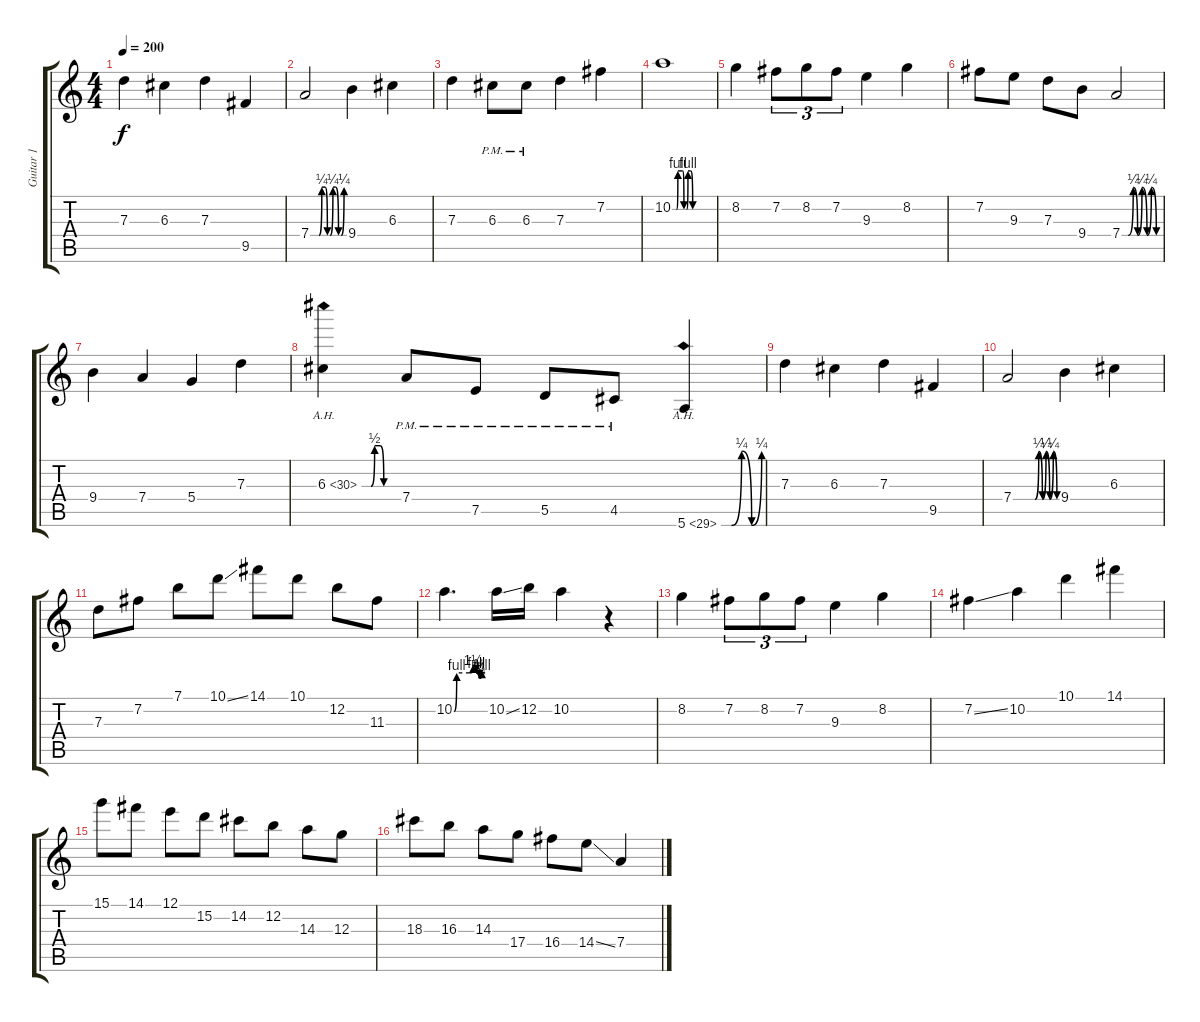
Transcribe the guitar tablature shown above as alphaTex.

\track ("Guitar 1" "Guitar 1") {instrument distortionguitar}
\staff {score tabs}
\tuning (E4 B3 G3 D3 A2 E2) {hide}
\ts (4 4)
\tempo 200
\clef g2
\ks c
7.3.4{dy f} 6.3.4 7.3.4 9.5.4 |
7.4{be (custom 0 0 15 0 20 1 26 1 30 0 35 0 40 1 45 1 50 0 55 0 60 1)}.2 9.4.4 6.3.4 |
7.3.4 6.3{pm}.8 6.3{pm}.8 7.3.4 7.2.4 |
10.2{be (custom 0 0 6 0 8 4 15 4 17 0 21 0 23 4 27 4 30 0 35 0 45 0 60 0)}.1 |
8.2.4 7.2.8{tu (3 2)} 8.2.8{tu (3 2)} 7.2.8{tu (3 2)} 9.3.4 8.2.4 |
7.2.8 9.3.8 7.3.8 9.4.8 7.4{be (custom 0 0 10 0 18 1 25 0 32 1 40 0 47 1 55 0 60 0)}.2 |
9.4.4 7.4.4 5.4.4 7.3.4 |
6.3{be (custom 0 0 15 0 21 2 30 2 36 0 60 0) ah 24}.4 7.4{pm}.8 7.5{pm}.8 5.5{pm}.8 4.5{pm}.8 5.6{be (custom 0 0 15 0 30 1 45 0 60 1) ah 24}.4 |
7.3.4 6.3.4 7.3.4 9.5.4 |
7.4{be (custom 0 0 30 0 35 1 40 0 45 1 50 0 55 1 60 0)}.2 9.4.4 6.3.4 |
7.3.8 7.2.8 7.1.8 10.1{ss}.8 14.1.8 10.1.8 12.2.8 11.3.8 |
10.2{be (custom 0 0 5 4 30 4 37 5 43 4 49 3 54 4 60 4)}.4{d} 10.2{ss}.16 12.2.16 10.2.4 r.4 |
8.2.4 7.2.8{tu (3 2)} 8.2.8{tu (3 2)} 7.2.8{tu (3 2)} 9.3.4 8.2.4 |
7.2{ss}.4 10.2.4 10.1.4 14.1.4 |
15.1.8 14.1.8 12.1.8 15.2.8 14.2.8 12.2.8 14.3.8 12.3.8 |
18.3.8 16.3.8 14.3.8 17.4.8 16.4.8 14.4{ss}.8 7.4.4
